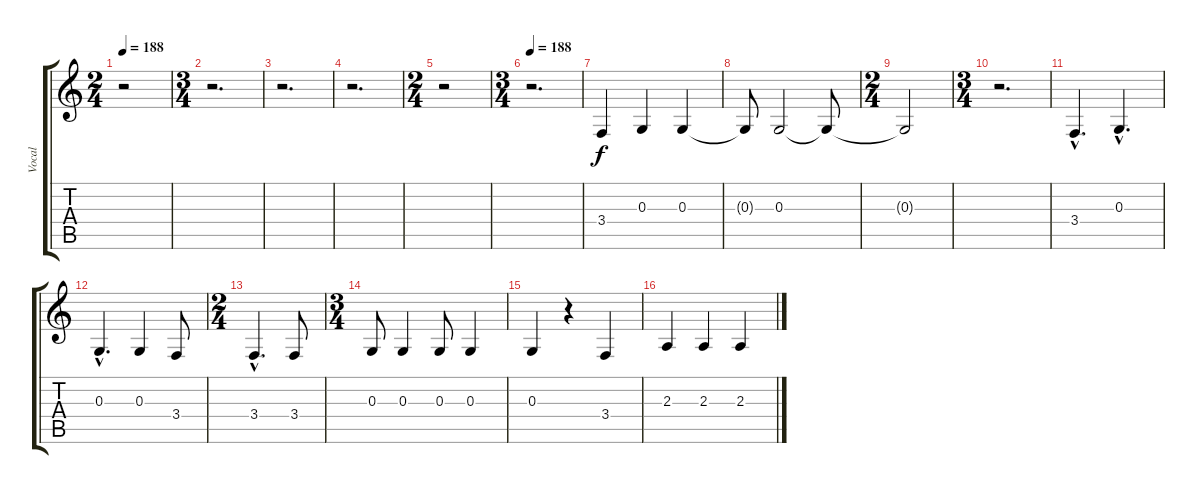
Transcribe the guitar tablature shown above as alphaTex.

\track ("Vocal" "Vocal") {instrument viola}
\staff {score tabs}
\tuning (E4 B3 G3 D3 A2 E2) {hide}
\ts (2 4)
\tempo 188
\clef g2
\ks c
r.2{dy f} |
\ts (3 4)
r.2{d} |
r.2{d} |
r.2{d} |
\ts (2 4)
r.2 |
\ts (3 4)
\tempo 188
r.2{d} |
3.4.4{volume 13} 0.3.4 0.3.4 |
0.3{t}.8 0.3.2 0.3{t}.8 |
\ts (2 4)
0.3{t}.2 |
\ts (3 4)
r.2{d} |
3.4{hac}.4{d} 0.3{hac}.4{d} |
0.3{hac}.4{d} 0.3.4 3.4.8 |
\ts (2 4)
3.4{hac}.4{d} 3.4.8 |
\ts (3 4)
0.3.8 0.3.4 0.3.8 0.3.4 |
0.3.4 r.4 3.4.4 |
2.3.4 2.3.4 2.3.4
